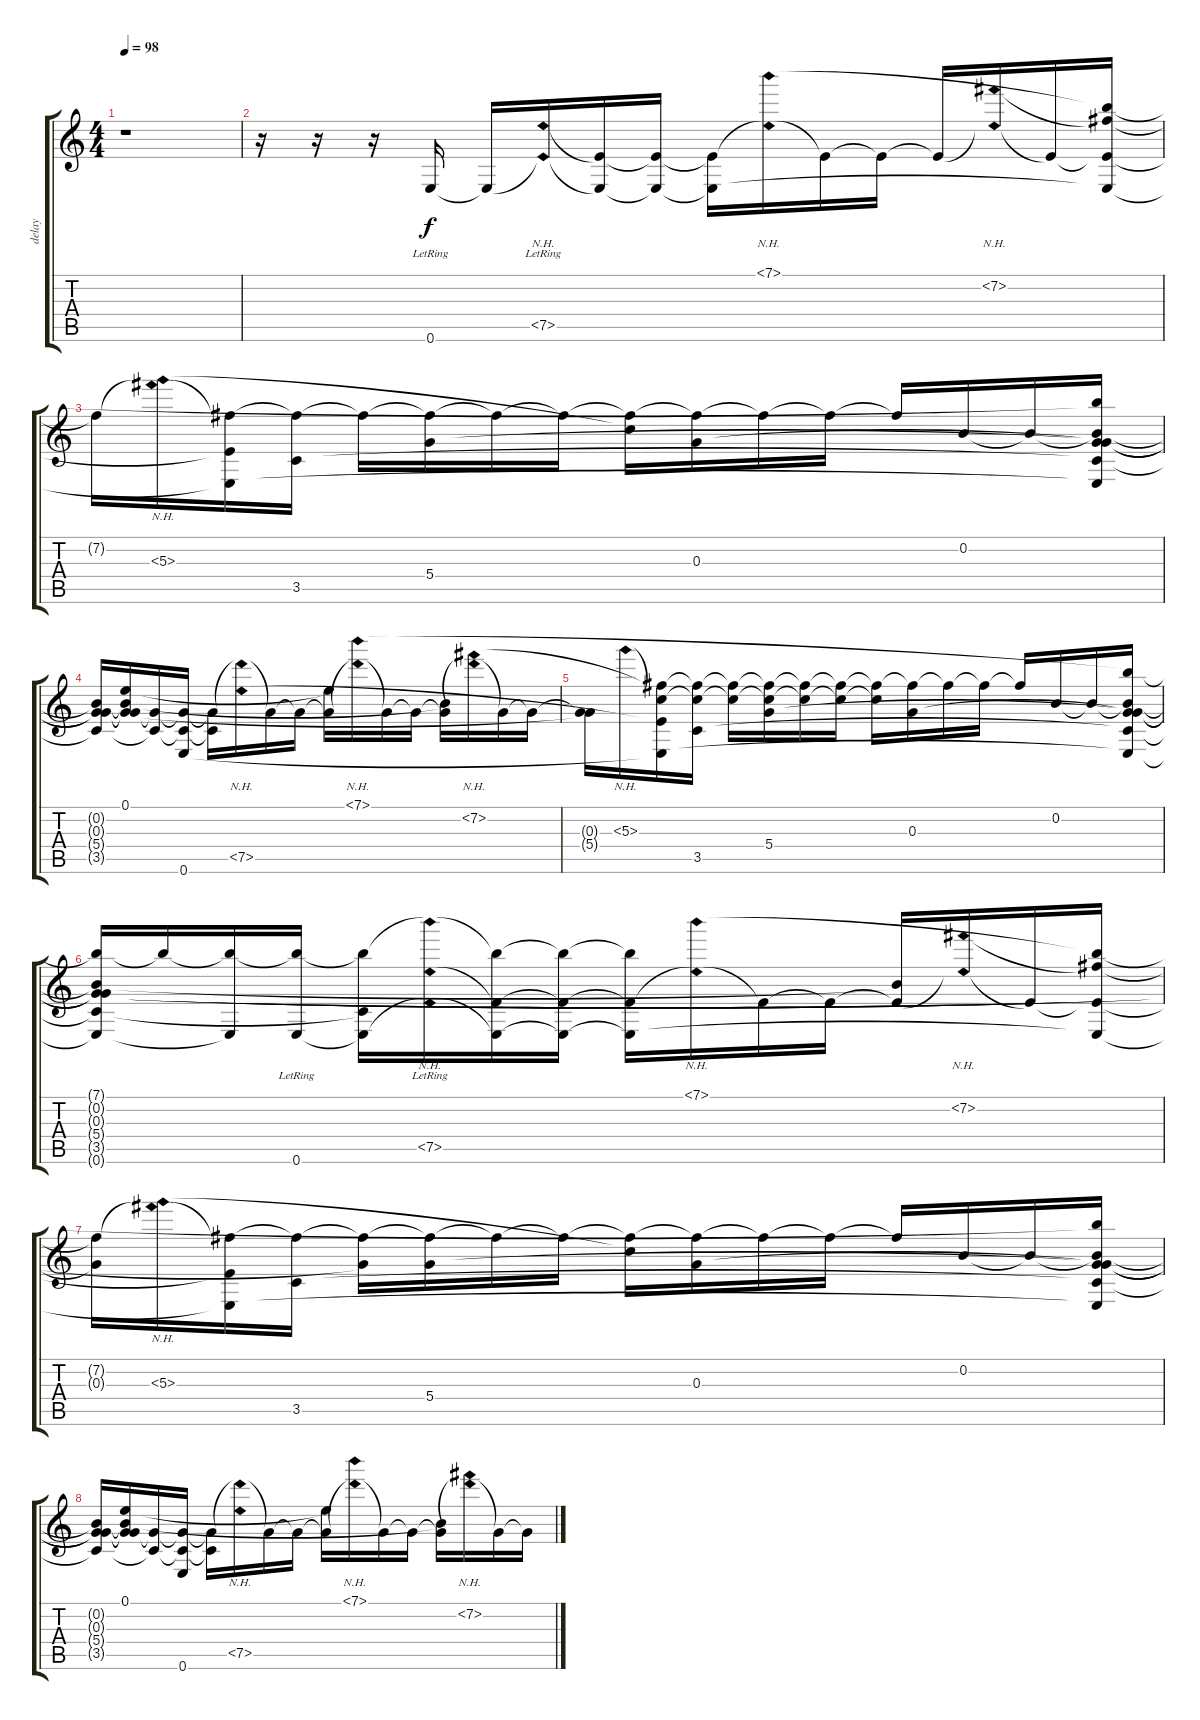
\track ("delay" "delay") {instrument electricguitarclean}
\staff {score tabs}
\tuning (E4 B3 G3 D3 A2 E2) {hide}
\ts (4 4)
\tempo 98
\clef g2
\ks c
r.1{dy f instrument electricguitarclean} |
r.16 r.16 r.16 0.6{lr}.16 0.6{t}.16 (7.5{nh lr} 0.6{nh t}).16 (7.5{t} 0.6{t}).16 (7.5{t} 0.6{t}).16 (7.5{t} 0.6{t}).16 (7.1{nh} 7.5{nh t}).16 7.5{t}.16 7.5{t}.16 7.5{t}.16 (7.2{nh} 7.5{nh t}).16 7.5{t}.16 (7.1{t} 7.2{t} 7.5{t} 0.6{t}).16 |
7.2{t}.16 (7.2{nh t} 5.3{nh}).16 (7.2{t} 7.5{t} 0.6{t}).16 (7.2{t} 3.5).16 7.2{t}.16 (7.2{t} 5.4).16 7.2{t}.16 7.2{t}.16 (7.2{t} 5.3{t}).16 (7.2{t} 0.3).16 7.2{t}.16 7.2{t}.16 7.2{t}.16 0.2.16 0.2{t}.16 (7.1{t} 0.2{t} 0.3{t} 5.4{t} 3.5{t} 0.6{t}).16 |
(0.2{t} 0.3{t} 5.4{t} 3.5{t}).16 (0.1 0.2{t} 0.3{t} 5.4{t}).16 (5.4{t} 3.5{t}).16 (5.4{t} 3.5{t} 0.6).16 (5.4{t} 3.5{t}).16 (5.4{nh t} 7.5{nh}).16 5.4{t}.16 5.4{t}.16 (0.1{t} 5.4{t}).16 (7.1{nh} 5.4{nh t}).16 5.4{t}.16 5.4{t}.16 (0.2{t} 5.4{t}).16 (7.2{nh} 5.4{nh t}).16 5.4{t}.16 5.4{t}.16 |
(0.3{t} 5.4{t}).16 5.3{nh}.16 (7.2{t} 5.3{t} 7.5{t} 0.6{t}).16 (7.2{t} 5.3{t} 3.5).16 (7.2{t} 5.3{t}).16 (7.2{t} 5.3{t} 5.4).16 (7.2{t} 5.3{t}).16 (7.2{t} 5.3{t}).16 (7.2{t} 5.3{t}).16 (7.2{t} 0.3).16 7.2{t}.16 7.2{t}.16 7.2{t}.16 0.2.16 0.2{t}.16 (7.1{t} 0.2{t} 0.3{t} 5.4{t} 3.5{t} 0.6{t}).16 |
(7.1{t} 0.2{t} 0.3{t} 5.4{t} 3.5{t} 0.6{t}).16 7.1{t}.16 (7.1{t} 0.6{t}).16 (7.1{t} 0.6{lr}).16 (7.1{t} 3.5{t} 0.6{t}).16 (7.1{nh t} 7.5{nh lr} 0.6{nh t}).16 (7.1{t} 7.5{t} 0.6{t}).16 (7.1{t} 7.5{t} 0.6{t}).16 (7.1{t} 7.5{t} 0.6{t}).16 (7.1{nh} 7.5{nh t}).16 7.5{t}.16 7.5{t}.16 (0.2{t} 7.5{t}).16 (7.2{nh} 7.5{nh t}).16 7.5{t}.16 (7.1{t} 7.2{t} 7.5{t} 0.6{t}).16 |
(7.2{t} 0.3{t}).16 (7.2{nh t} 5.3{nh}).16 (7.2{t} 7.5{t} 0.6{t}).16 (7.2{t} 3.5).16 (7.2{t} 5.4{t}).16 (7.2{t} 5.4).16 7.2{t}.16 7.2{t}.16 (7.2{t} 5.3{t}).16 (7.2{t} 0.3).16 7.2{t}.16 7.2{t}.16 7.2{t}.16 0.2.16 0.2{t}.16 (7.1{t} 0.2{t} 0.3{t} 5.4{t} 3.5{t} 0.6{t}).16 |
(0.2{t} 0.3{t} 5.4{t} 3.5{t}).16 (0.1 0.2{t} 0.3{t} 5.4{t}).16 (5.4{t} 3.5{t}).16 (5.4{t} 3.5{t} 0.6).16 (5.4{t} 3.5{t}).16 (5.4{nh t} 7.5{nh}).16 5.4{t}.16 5.4{t}.16 (0.1{t} 5.4{t}).16 (7.1{nh} 5.4{nh t}).16 5.4{t}.16 5.4{t}.16 (0.2{t} 5.4{t}).16 (7.2{nh} 5.4{nh t}).16 5.4{t}.16 5.4{t}.16
